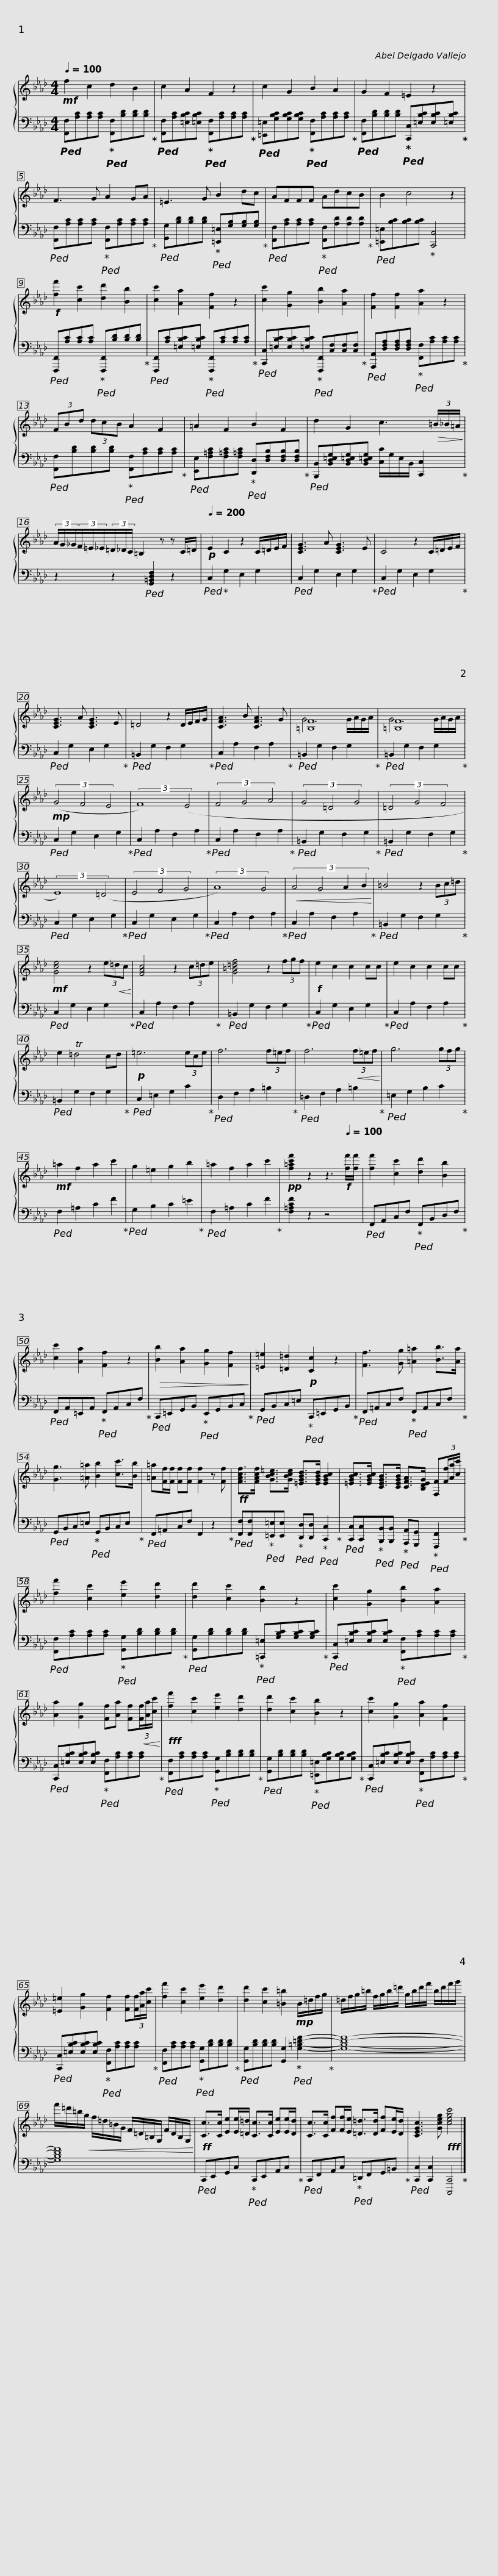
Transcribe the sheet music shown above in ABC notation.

X:1
%%score { ( 1 3 ) | 2 }
L:1/8
Q:1/4=100
M:4/4
I:linebreak $
K:Ab
V:1 treble
V:3 treble
V:2 bass
V:1
!mf! f2 c2 d2 B2 | c2 A2 F2 z2 | c2 G2 B2 A2 |$ G2 F2 =E2 z2 | F3 G A2 GA | %5
 =E3 G B2 dc | AFFF AdcB |$ B2 c4 z2 |!f! [ff']2 [cc']2 [dd']2 [Bb]2 | [cc']2 [Aa]2 [Ff]2 z2 | %10
 [cc']2 [Gg]2 [Bb]2 [Aa]2 |$ [Ff]2 [Ff]2 [Aa]2 z2 | (3FBd (3dcB A2 F2 | =A2 F2 B2 F2 |$ d2 G2 c3!>(! (3=B/_B/=A/!>)! | %15
 (3A/G/_G/(3F/=E/_E/(3=D/_D/C/ =B,2 z z C/=D/ |[Q:1/4=200]!p! E2 C2 z2 C/=D/E/F/ |$ [CEG]3 A [CEG]3 E | C4 z2 C/=D/E/F/ | [CEG]3 A [CEG]3 E | %20
 =D4 z2 D/E/F/G/ | [CFA]3 B [CFA]3 G |$ [=B,F]8 | [=B,F]8 |!mp! (3(G4 F4 E4 | %25
 (3:2:2F8) (E4 | (3F4 G4 A4 | (3G4 =D4 G4 |$ (3=D4 G4 F4 | (3:2:2E8) (=D4 | %30
 (3E4 F4 G4 | (3:2:2A8) G4 |!<(! (3:2:4A4 G4 A2 B2!<)! | =B4 z2 (3Bc=d |$!mf! [Gce]4 z2 (3e!<(!=dc!<)! | %35
 [FAc]4 z2 (3c=de | [G=B=df]4 z2 (3fgf |!f! e2 c2 c2 cc | e2 c2 c2 cc | e2 T=d4 cd | %40
!p! =e6 (3ece |$ f6 (3f=ef | f6!<(! (3f=ef!<)! | g6 (3gfg |!mf! =a2 f2 a2 c'2 | %45
 g2 =e2 g2 b2 | =a2 f2 a2 c'2 |$!pp! [f=ac'f']2 z2 z3[Q:1/4=100]!f! [ff']/[ff']/ | [ff']2 [cc']2 [dd']2 [Bb]2 | [cc']2 [Aa]2 [Ff]2 z2 | %50
!>(! [Bb]2 [Aa]2 [Gg]2 [Ff]2!>)! | [=E=e]2 [=D=d]2!p! [Cc]2 z2 |$ [Ff]3 [Gg] [=A=a]2 [Bb]>[Aa] | [Gg]3 [=A=a] [Bb]2 [cc']>[Bb] | [=A=a][Ff]/[Ff]/ [Ff][Ff] [Ff]2 z [Ff] | %55
!ff! [FAcf]>[FAcf] [GBc=e]>[GBce] [=EGBd]>[EGBd] [EGBc]2 |$ [=EGBc]>[EGBc] [CEGB]>[CEGB] [CFA]>[B,DEG] [F,F](3[Ff]/[Aa]/[cc']/ | [ff']2 [cc']2 [ee']2 [dd']2 | [dd']2 [cc']2 [Bb]2 z2 |$ [cc']2 [Gg]2 [Bb]2 [Aa]2 | %60
 [Aa]2 [Gg]2 [Ff][Aa] [Ff]!<(!(3[Ff]/[Aa]/[cc']/!<)! |!fff! [ff']2 [cc']2 [ee']2 [dd']2 |$ [dd']2 [cc']2 [Bb]2 z2 | [cc']2 [Gg]2 [Aa]2 [Ff]2 | [=E=e]2 [Gg]2 [Ff]2 [Ff](3[Ff]/[Aa]/[cc']/ |$ %65
 [ff']2 [cc']2 [ee']2 [dd']2 | [dd']2 [cc']2 [=B=b]2!mp! B/=d/f/g/ | =d/f/g/=b/ f/g/b/=d'/ g/b/d'/f'/ b/d'/f'/g'/ |$ f'/=d'/=b/!<(!g/ f/=d/=B/G/ F/=D/=B,/G,/ F/D/B,/G,/!<)! |!ff! [Cc]>[Cc] [Ee][Ee]/[=D=d]/ [Cc]>[Cc] [Ee][Ee]/[Dd]/ |$ %70
 [Cc]>[Cc] [Ff][Ff]/[Ee]/ [=D=d]>[Dd] [Ff][Ee]/[Dd]/ | [CEGc]3 [Gceg]!fff! [cegc']4 |] %72
V:2
!ped! [F,,F,][A,C][A,C][A,C]!ped-up!!ped! [F,,F,][B,D][B,D][B,D]!ped-up! |!ped! [F,,F,][A,C][=E,B,C][=E,B,C]!ped-up!!ped! [F,,F,][A,C][A,C][A,C]!ped-up! |!ped! [=E,,=E,][G,B,C][G,B,C][G,B,C]!ped-up!!ped! [F,,F,][A,C][A,C][A,C]!ped-up! |$!ped! [F,,F,][B,D][B,D][B,D]!ped-up!!ped! [C,,C,][=E,B,C][E,B,C][=E,B,C]!ped-up! |!ped! [F,,F,][A,C][A,C][A,C]!ped-up!!ped! [F,,F,][A,C][A,C][A,C]!ped-up! | %5
!ped! [G,,G,][B,D][B,D][B,D]!ped-up!!ped! [=E,,=E,][G,B,][G,B,][G,B,]!ped-up! |!ped! [F,,F,][A,C][A,C][A,C]!ped-up!!ped! [F,,F,][A,D][A,D][A,D]!ped-up! |$!ped! [=E,,=E,][B,C][B,C][B,C]!ped-up! [C,,C,]4 |!ped! [F,,,F,,][A,C][A,C][A,C]!ped-up!!ped! [F,,,F,,][B,D][B,D][B,D]!ped-up! |!ped! [F,,,F,,][A,C][=E,B,C][=E,B,C]!ped-up!!ped! [F,,,F,,][A,C][A,C][A,C]!ped-up! | %10
!ped! [C,,C,][=E,B,C][E,B,C][=E,B,C]!ped-up!!ped! [F,,,F,,][C,F,][C,F,][C,F,]!ped-up! |$!ped! [A,,,A,,][D,F,A,][D,F,A,][D,F,A,]!ped-up!!ped! [F,,F,][A,C][A,C][A,C]!ped-up! |!ped! [F,,F,][B,D][B,D][B,D]!ped-up!!ped! [F,,F,][A,C][A,C][A,C]!ped-up! |!ped! [E,,E,][F,=A,C][F,=A,C][F,=A,C]!ped-up!!ped! [D,,D,][D,F,B,][D,F,B,][D,F,B,]!ped-up! |$!ped! [B,,,B,,][B,,D,=E,G,][B,,D,=E,G,][B,,D,=E,G,] [C,C]/G,/E,/B,,/ [C,,C,]2!ped-up! | %15
 z2 z2!ped! [G,,=B,,D,F,]2 z2 |!ped! C,2!ped-up! G,2 E,2 G,2 |$!ped! C,2 G,2 E,2 G,2!ped-up! |!ped! C,2 G,2 E,2 G,2!ped-up! |!ped! C,2 G,2 E,2 G,2!ped-up! | %20
!ped! =B,,2 G,2 F,2 G,2!ped-up! |!ped! C,2 A,2 F,2 A,2!ped-up! |$!ped! =B,,2 G,2 F,2 G,2!ped-up! |!ped! =B,,2 G,2 F,2 G,2!ped-up! |!ped! C,2 G,2 E,2 G,2!ped-up! | %25
!ped! C,2 A,2 F,2 A,2!ped-up! |!ped! C,2 A,2 F,2 A,2!ped-up! |!ped! =B,,2 G,2 F,2 G,2!ped-up! |$!ped! =B,,2 G,2 F,2 G,2!ped-up! |!ped! C,2 G,2 E,2 G,2!ped-up! | %30
!ped! C,2 G,2 E,2 G,2!ped-up! |!ped! C,2 A,2 F,2 A,2!ped-up! |!ped! C,2 A,2 F,2 A,2!ped-up! |!ped! =B,,2 G,2 F,2 G,2!ped-up! |$!ped! C,2 G,2 E,2 G,2!ped-up! | %35
!ped! C,2 A,2 F,2 A,2!ped-up! |!ped! =B,,2 G,2 F,2 G,2!ped-up! |!ped! C,2 G,2 E,2 G,2!ped-up! |!ped! C,2 A,2 F,2 A,2!ped-up! |!ped! =B,,2 G,2 F,2 G,2!ped-up! | %40
!ped! C,2 =E,2 G,2 C2!ped-up! |$!ped! D,2 F,2 A,2 =B,2!ped-up! |!ped! =D,2 F,2 A,2 =B,2!ped-up! |!ped! =E,2 G,2 B,2 C2!ped-up! |!ped! F,2 =A,2 C2 F2!ped-up! | %45
!ped! G,2 B,2 C2 =E2!ped-up! |!ped! F,2 =A,2 C2 F2!ped-up! |$ [F,=A,CF]2 z2 z4 |!ped! F,,A,,C,F,!ped-up!!ped! F,,B,,D,F,!ped-up! |!ped! F,,A,,=E,,A,,!ped-up!!ped! F,,A,,C,F,!ped-up! | %50
!ped! C,,=E,,G,,B,,!ped-up!!ped! E,,G,,B,,C,!ped-up! |!ped! G,,B,,C,=E,!ped-up!!ped! C,,=E,,G,,B,,!ped-up! |$!ped! F,,=A,,C,F,!ped-up!!ped! F,,A,,C,F,!ped-up! |!ped! G,,B,,C,=E,!ped-up!!ped! G,,B,,C,E,!ped-up! |!ped! F,,=A,,C,F, F,,2 z2!ped-up! | %55
!ped! [F,,F,][F,,F,]!ped-up!!ped![=E,,=E,][E,,E,]!ped-up!!ped! [D,,D,][D,,D,]!ped-up!!ped! [C,,C,]2!ped-up! |$!ped! [C,,C,][C,,C,]!ped-up!!ped![B,,,B,,][B,,,B,,]!ped-up!!ped! [A,,,A,,][G,,,G,,]!ped-up!!ped! [F,,,F,,]2!ped-up! |!ped! [F,,F,][A,C][A,C][A,C]!ped-up!!ped! [G,,G,][B,D][B,D][B,D]!ped-up! |!ped! [G,,G,][B,D][B,D][B,D]!ped-up!!ped! [=C,,=E,][G,B,C][G,B,C][G,B,C]!ped-up! |$!ped! [C,,C,][=E,B,C][E,B,C][E,B,C]!ped-up!!ped! [F,,F,][A,C][A,C][A,C]!ped-up! | %60
!ped! [C,,C,][=E,B,C][E,B,C][E,B,C]!ped-up!!ped! [F,,F,][A,C][A,C][A,C]!ped-up! |!ped! [F,,F,][A,C][A,C][A,C]!ped-up!!ped! [G,,G,][B,D][B,D][B,D]!ped-up! |$!ped! [G,,G,][B,D][B,D][B,D]!ped-up!!ped! [=E,,=E,][G,B,C][G,B,C][G,B,C]!ped-up! |!ped! [C,,C,][=E,B,C][E,B,C][E,B,C]!ped-up!!ped! [F,,F,][A,C][A,C][A,C]!ped-up! |!ped! [C,,C,][=E,B,C][E,B,C][E,B,C]!ped-up!!ped! [F,,F,][A,C][A,C][A,C]!ped-up! |$ %65
!ped! [F,,F,][A,C][A,C][A,C]!ped-up!!ped! [G,,G,][B,D][B,D][B,D]!ped-up! |!ped! [G,,G,][B,D][B,D][B,D] [G,,G,]2!ped-up!!ped! [G,=B,=DF]2-!ped-up! | [G,B,DF]8- |$ [G,B,DF]8 |!ped! C,,E,,G,,C,!ped-up!!ped! C,,E,,A,,C,!ped-up! |$ %70
!ped! C,,F,,A,,C,!ped-up!!ped! =D,,F,,G,,=B,,!ped-up! |!ped! [C,,C,]2 [C,,C,]2 [C,,,C,,]4!ped-up! |] %72
V:3
 x8 | x8 | x8 |$ x8 | x8 | %5
 x8 | x8 |$ x8 | x8 | x8 | %10
 x8 |$ x8 | x8 | x8 |$ x8 | %15
 x8 | x8 |$ x8 | x8 | x8 | %20
 x8 | x8 |$ G6 G/A/G/A/ | G6 G/A/G/A/ | x8 | %25
 x8 | x8 | x8 |$ x8 | x8 | %30
 x8 | x8 | x8 | x8 |$ x8 | %35
 x8 | x8 | x8 | x8 | x8 | %40
 x8 |$ x8 | x8 | x8 | x8 | %45
 x8 | x8 |$ x8 | x8 | x8 | %50
 x8 | x8 |$ x8 | x8 | x8 | %55
 x8 |$ x8 | x8 | x8 |$ x8 | %60
 x8 | x8 |$ x8 | x8 | x8 |$ %65
 x8 | x8 | x8 |$ x8 | x8 |$ %70
 x8 | x8 |] %72
